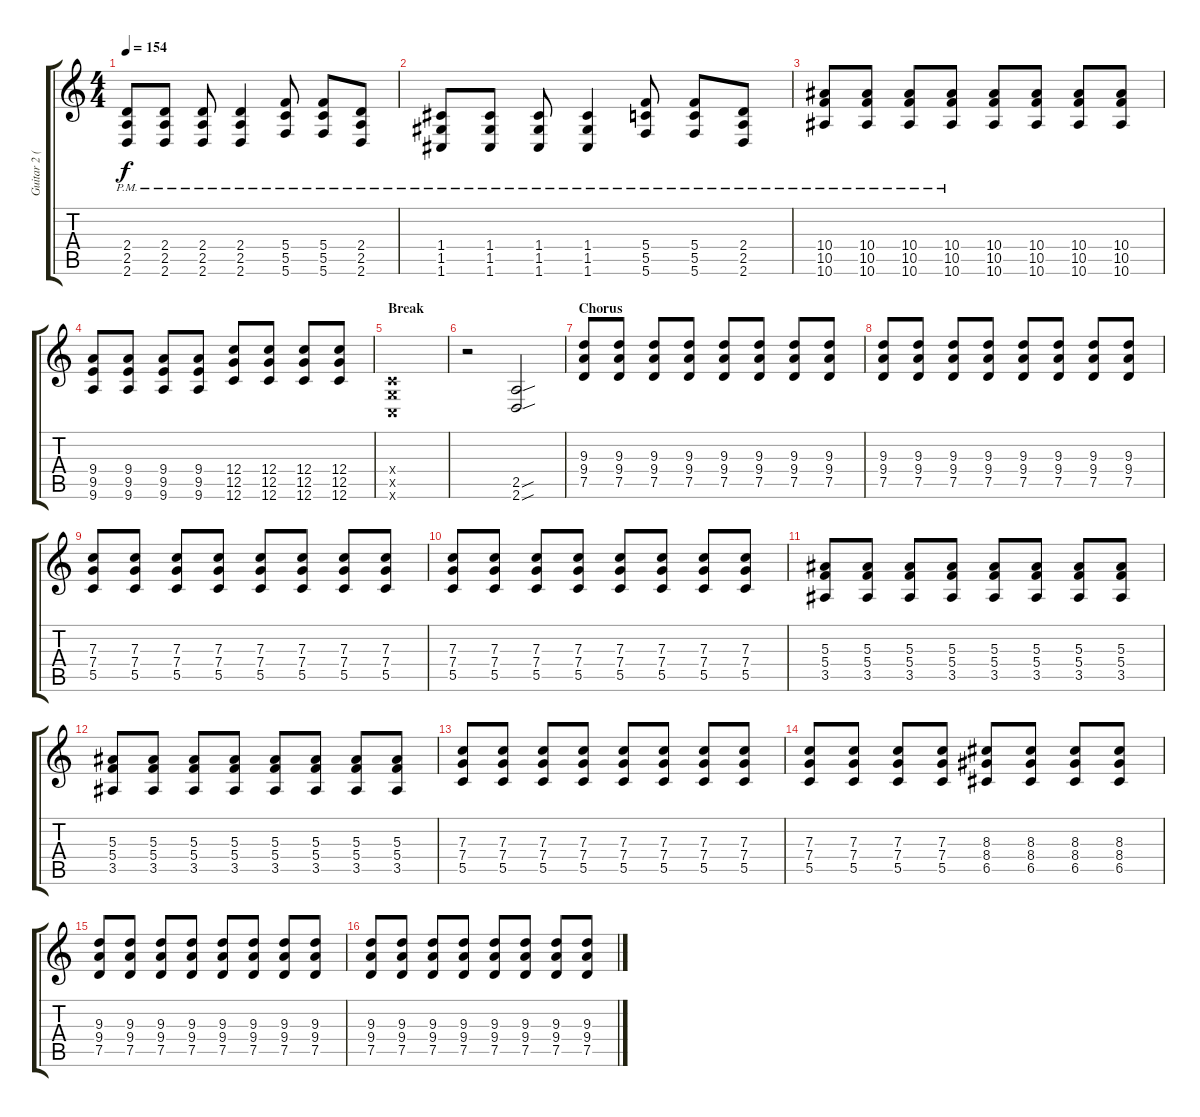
\track ("Guitar 2 (Travis Miguel)" "Guitar 2 (") {instrument distortionguitar}
\staff {score tabs}
\tuning (D4 A3 F3 C3 G2 C2) {hide}
\ts (4 4)
\tempo 154
\clef g2
\ks c
(2.4{pm} 2.5{pm} 2.6{pm}).8{dy f} (2.4{pm} 2.5{pm} 2.6{pm}).8 (2.4{pm} 2.5{pm} 2.6{pm}).8 (2.4{pm} 2.5{pm} 2.6{pm}).4 (5.4{pm} 5.5{pm} 5.6{pm}).8 (5.4{pm} 5.5{pm} 5.6{pm}).8 (2.4{pm} 2.5{pm} 2.6{pm}).8 |
(1.4{pm} 1.5{pm} 1.6{pm}).8 (1.4{pm} 1.5{pm} 1.6{pm}).8 (1.4{pm} 1.5{pm} 1.6{pm}).8 (1.4{pm} 1.5{pm} 1.6{pm}).4 (5.4{pm} 5.5{pm} 5.6{pm}).8 (5.4{pm} 5.5{pm} 5.6{pm}).8 (2.4{pm} 2.5{pm} 2.6{pm}).8 |
(10.4{pm} 10.5{pm} 10.6{pm}).8 (10.4{pm} 10.5{pm} 10.6{pm}).8 (10.4{pm} 10.5{pm} 10.6{pm}).8 (10.4{pm} 10.5{pm} 10.6{pm}).8 (10.4 10.5 10.6).8 (10.4 10.5 10.6).8 (10.4 10.5 10.6).8 (10.4 10.5 10.6).8 |
(9.4 9.5 9.6).8 (9.4 9.5 9.6).8 (9.4 9.5 9.6).8 (9.4 9.5 9.6).8 (12.4 12.5 12.6).8 (12.4 12.5 12.6).8 (12.4 12.5 12.6).8 (12.4 12.5 12.6).8 |
\section ("" "Break")
(0.4{x} 0.5{x} 0.6{x}).1 |
r.2 (2.5{sou} 2.6{sou}).2 |
\section ("" "Chorus")
(9.3 9.4 7.5).8 (9.3 9.4 7.5).8 (9.3 9.4 7.5).8 (9.3 9.4 7.5).8 (9.3 9.4 7.5).8 (9.3 9.4 7.5).8 (9.3 9.4 7.5).8 (9.3 9.4 7.5).8 |
(9.3 9.4 7.5).8 (9.3 9.4 7.5).8 (9.3 9.4 7.5).8 (9.3 9.4 7.5).8 (9.3 9.4 7.5).8 (9.3 9.4 7.5).8 (9.3 9.4 7.5).8 (9.3 9.4 7.5).8 |
(7.3 7.4 5.5).8 (7.3 7.4 5.5).8 (7.3 7.4 5.5).8 (7.3 7.4 5.5).8 (7.3 7.4 5.5).8 (7.3 7.4 5.5).8 (7.3 7.4 5.5).8 (7.3 7.4 5.5).8 |
(7.3 7.4 5.5).8 (7.3 7.4 5.5).8 (7.3 7.4 5.5).8 (7.3 7.4 5.5).8 (7.3 7.4 5.5).8 (7.3 7.4 5.5).8 (7.3 7.4 5.5).8 (7.3 7.4 5.5).8 |
(5.3 5.4 3.5).8 (5.3 5.4 3.5).8 (5.3 5.4 3.5).8 (5.3 5.4 3.5).8 (5.3 5.4 3.5).8 (5.3 5.4 3.5).8 (5.3 5.4 3.5).8 (5.3 5.4 3.5).8 |
(5.3 5.4 3.5).8 (5.3 5.4 3.5).8 (5.3 5.4 3.5).8 (5.3 5.4 3.5).8 (5.3 5.4 3.5).8 (5.3 5.4 3.5).8 (5.3 5.4 3.5).8 (5.3 5.4 3.5).8 |
(7.3 7.4 5.5).8 (7.3 7.4 5.5).8 (7.3 7.4 5.5).8 (7.3 7.4 5.5).8 (7.3 7.4 5.5).8 (7.3 7.4 5.5).8 (7.3 7.4 5.5).8 (7.3 7.4 5.5).8 |
(7.3 7.4 5.5).8 (7.3 7.4 5.5).8 (7.3 7.4 5.5).8 (7.3 7.4 5.5).8 (8.3 8.4 6.5).8 (8.3 8.4 6.5).8 (8.3 8.4 6.5).8 (8.3 8.4 6.5).8 |
(9.3 9.4 7.5).8 (9.3 9.4 7.5).8 (9.3 9.4 7.5).8 (9.3 9.4 7.5).8 (9.3 9.4 7.5).8 (9.3 9.4 7.5).8 (9.3 9.4 7.5).8 (9.3 9.4 7.5).8 |
(9.3 9.4 7.5).8 (9.3 9.4 7.5).8 (9.3 9.4 7.5).8 (9.3 9.4 7.5).8 (9.3 9.4 7.5).8 (9.3 9.4 7.5).8 (9.3 9.4 7.5).8 (9.3 9.4 7.5).8
